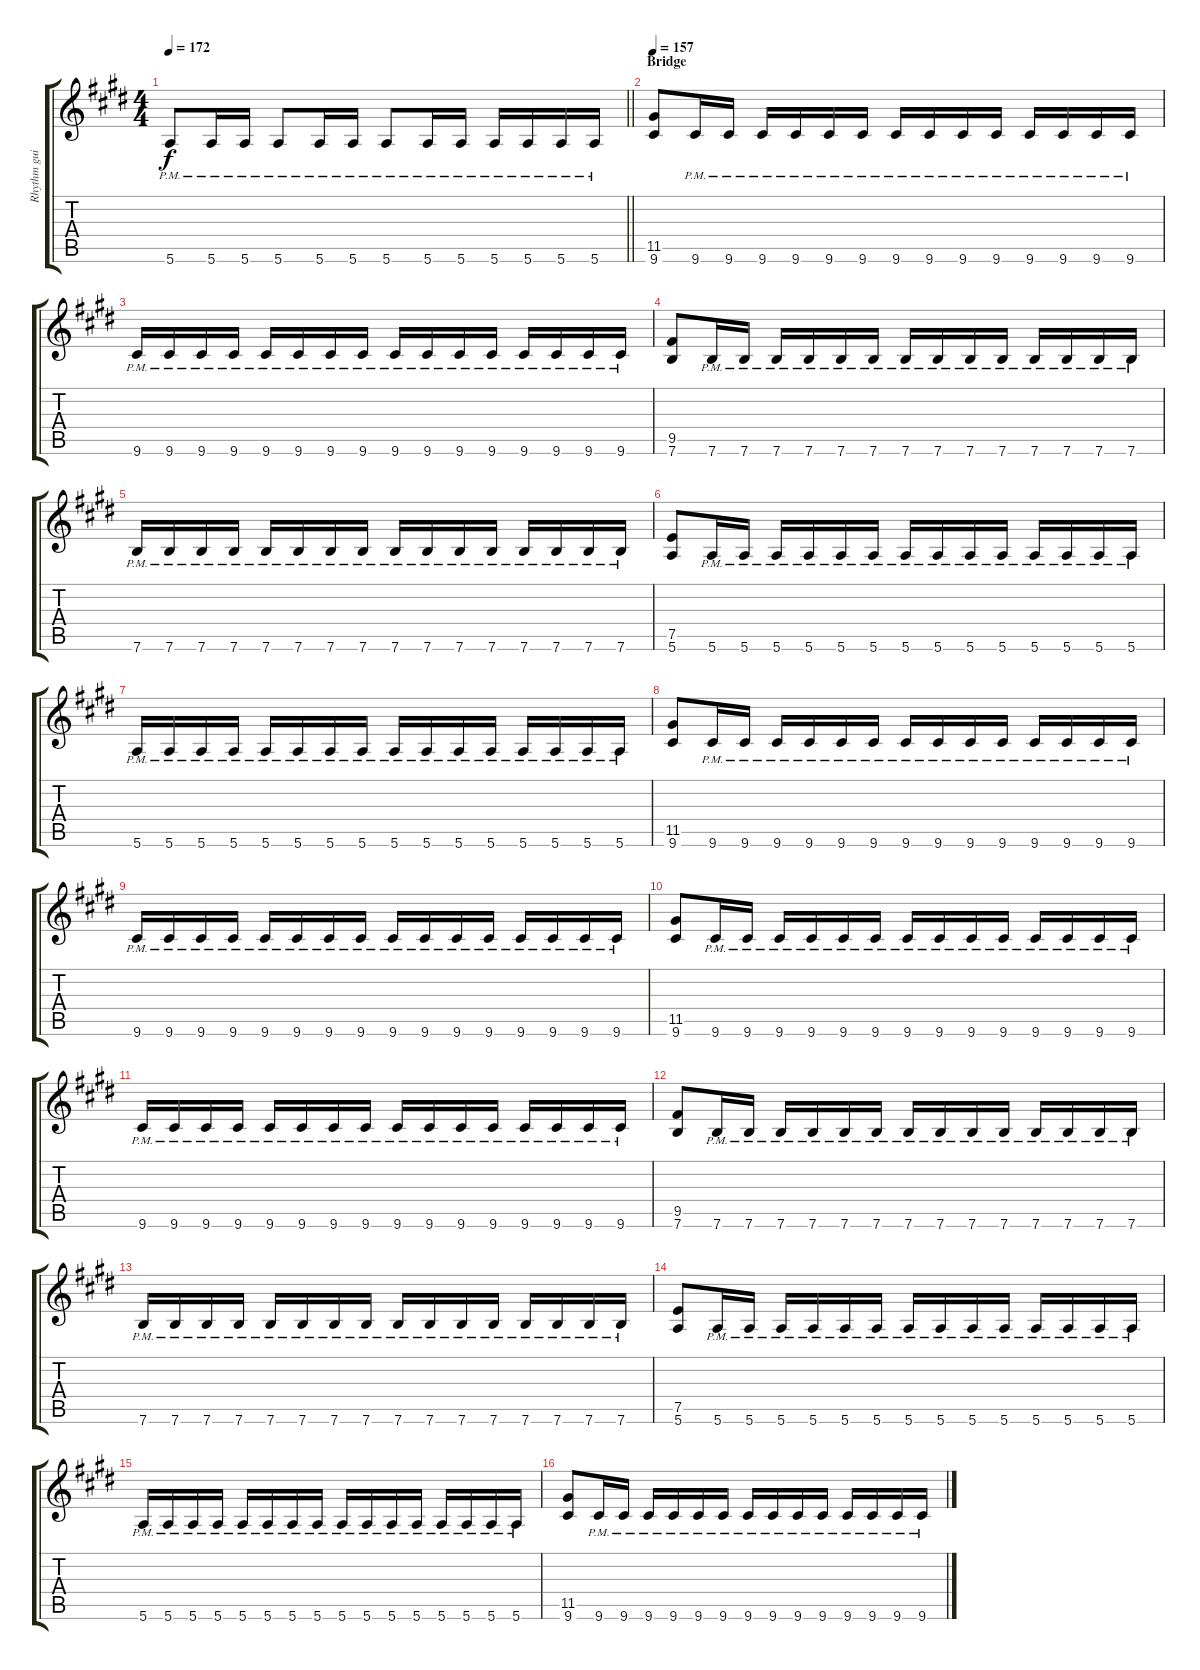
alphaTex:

\track ("Rhythm guitar I (Marcus Siepen)" "Rhythm gui") {instrument distortionguitar}
\staff {score tabs}
\tuning (E4 B3 G3 D3 A2 E2) {hide}
\ts (4 4)
\tempo 172
\clef g2
\barLineRight lightlight
\ks c#minor
5.6{pm}.8{dy f} 5.6{pm}.16 5.6{pm}.16 5.6{pm}.8 5.6{pm}.16 5.6{pm}.16 5.6{pm}.8 5.6{pm}.16 5.6{pm}.16 5.6{pm}.16 5.6{pm}.16 5.6{pm}.16 5.6{pm}.16 |
\section ("" "Bridge")
\tempo 157
(11.5 9.6).8 9.6{pm}.16 9.6{pm}.16 9.6{pm}.16 9.6{pm}.16 9.6{pm}.16 9.6{pm}.16 9.6{pm}.16 9.6{pm}.16 9.6{pm}.16 9.6{pm}.16 9.6{pm}.16 9.6{pm}.16 9.6{pm}.16 9.6{pm}.16 |
9.6{pm}.16 9.6{pm}.16 9.6{pm}.16 9.6{pm}.16 9.6{pm}.16 9.6{pm}.16 9.6{pm}.16 9.6{pm}.16 9.6{pm}.16 9.6{pm}.16 9.6{pm}.16 9.6{pm}.16 9.6{pm}.16 9.6{pm}.16 9.6{pm}.16 9.6{pm}.16 |
(9.5 7.6).8 7.6{pm}.16 7.6{pm}.16 7.6{pm}.16 7.6{pm}.16 7.6{pm}.16 7.6{pm}.16 7.6{pm}.16 7.6{pm}.16 7.6{pm}.16 7.6{pm}.16 7.6{pm}.16 7.6{pm}.16 7.6{pm}.16 7.6{pm}.16 |
7.6{pm}.16 7.6{pm}.16 7.6{pm}.16 7.6{pm}.16 7.6{pm}.16 7.6{pm}.16 7.6{pm}.16 7.6{pm}.16 7.6{pm}.16 7.6{pm}.16 7.6{pm}.16 7.6{pm}.16 7.6{pm}.16 7.6{pm}.16 7.6{pm}.16 7.6{pm}.16 |
(7.5 5.6).8 5.6{pm}.16 5.6{pm}.16 5.6{pm}.16 5.6{pm}.16 5.6{pm}.16 5.6{pm}.16 5.6{pm}.16 5.6{pm}.16 5.6{pm}.16 5.6{pm}.16 5.6{pm}.16 5.6{pm}.16 5.6{pm}.16 5.6{pm}.16 |
5.6{pm}.16 5.6{pm}.16 5.6{pm}.16 5.6{pm}.16 5.6{pm}.16 5.6{pm}.16 5.6{pm}.16 5.6{pm}.16 5.6{pm}.16 5.6{pm}.16 5.6{pm}.16 5.6{pm}.16 5.6{pm}.16 5.6{pm}.16 5.6{pm}.16 5.6{pm}.16 |
(11.5 9.6).8 9.6{pm}.16 9.6{pm}.16 9.6{pm}.16 9.6{pm}.16 9.6{pm}.16 9.6{pm}.16 9.6{pm}.16 9.6{pm}.16 9.6{pm}.16 9.6{pm}.16 9.6{pm}.16 9.6{pm}.16 9.6{pm}.16 9.6{pm}.16 |
9.6{pm}.16 9.6{pm}.16 9.6{pm}.16 9.6{pm}.16 9.6{pm}.16 9.6{pm}.16 9.6{pm}.16 9.6{pm}.16 9.6{pm}.16 9.6{pm}.16 9.6{pm}.16 9.6{pm}.16 9.6{pm}.16 9.6{pm}.16 9.6{pm}.16 9.6{pm}.16 |
(11.5 9.6).8 9.6{pm}.16 9.6{pm}.16 9.6{pm}.16 9.6{pm}.16 9.6{pm}.16 9.6{pm}.16 9.6{pm}.16 9.6{pm}.16 9.6{pm}.16 9.6{pm}.16 9.6{pm}.16 9.6{pm}.16 9.6{pm}.16 9.6{pm}.16 |
9.6{pm}.16 9.6{pm}.16 9.6{pm}.16 9.6{pm}.16 9.6{pm}.16 9.6{pm}.16 9.6{pm}.16 9.6{pm}.16 9.6{pm}.16 9.6{pm}.16 9.6{pm}.16 9.6{pm}.16 9.6{pm}.16 9.6{pm}.16 9.6{pm}.16 9.6{pm}.16 |
(9.5 7.6).8 7.6{pm}.16 7.6{pm}.16 7.6{pm}.16 7.6{pm}.16 7.6{pm}.16 7.6{pm}.16 7.6{pm}.16 7.6{pm}.16 7.6{pm}.16 7.6{pm}.16 7.6{pm}.16 7.6{pm}.16 7.6{pm}.16 7.6{pm}.16 |
7.6{pm}.16 7.6{pm}.16 7.6{pm}.16 7.6{pm}.16 7.6{pm}.16 7.6{pm}.16 7.6{pm}.16 7.6{pm}.16 7.6{pm}.16 7.6{pm}.16 7.6{pm}.16 7.6{pm}.16 7.6{pm}.16 7.6{pm}.16 7.6{pm}.16 7.6{pm}.16 |
(7.5 5.6).8 5.6{pm}.16 5.6{pm}.16 5.6{pm}.16 5.6{pm}.16 5.6{pm}.16 5.6{pm}.16 5.6{pm}.16 5.6{pm}.16 5.6{pm}.16 5.6{pm}.16 5.6{pm}.16 5.6{pm}.16 5.6{pm}.16 5.6{pm}.16 |
5.6{pm}.16 5.6{pm}.16 5.6{pm}.16 5.6{pm}.16 5.6{pm}.16 5.6{pm}.16 5.6{pm}.16 5.6{pm}.16 5.6{pm}.16 5.6{pm}.16 5.6{pm}.16 5.6{pm}.16 5.6{pm}.16 5.6{pm}.16 5.6{pm}.16 5.6{pm}.16 |
(11.5 9.6).8 9.6{pm}.16 9.6{pm}.16 9.6{pm}.16 9.6{pm}.16 9.6{pm}.16 9.6{pm}.16 9.6{pm}.16 9.6{pm}.16 9.6{pm}.16 9.6{pm}.16 9.6{pm}.16 9.6{pm}.16 9.6{pm}.16 9.6{pm}.16
